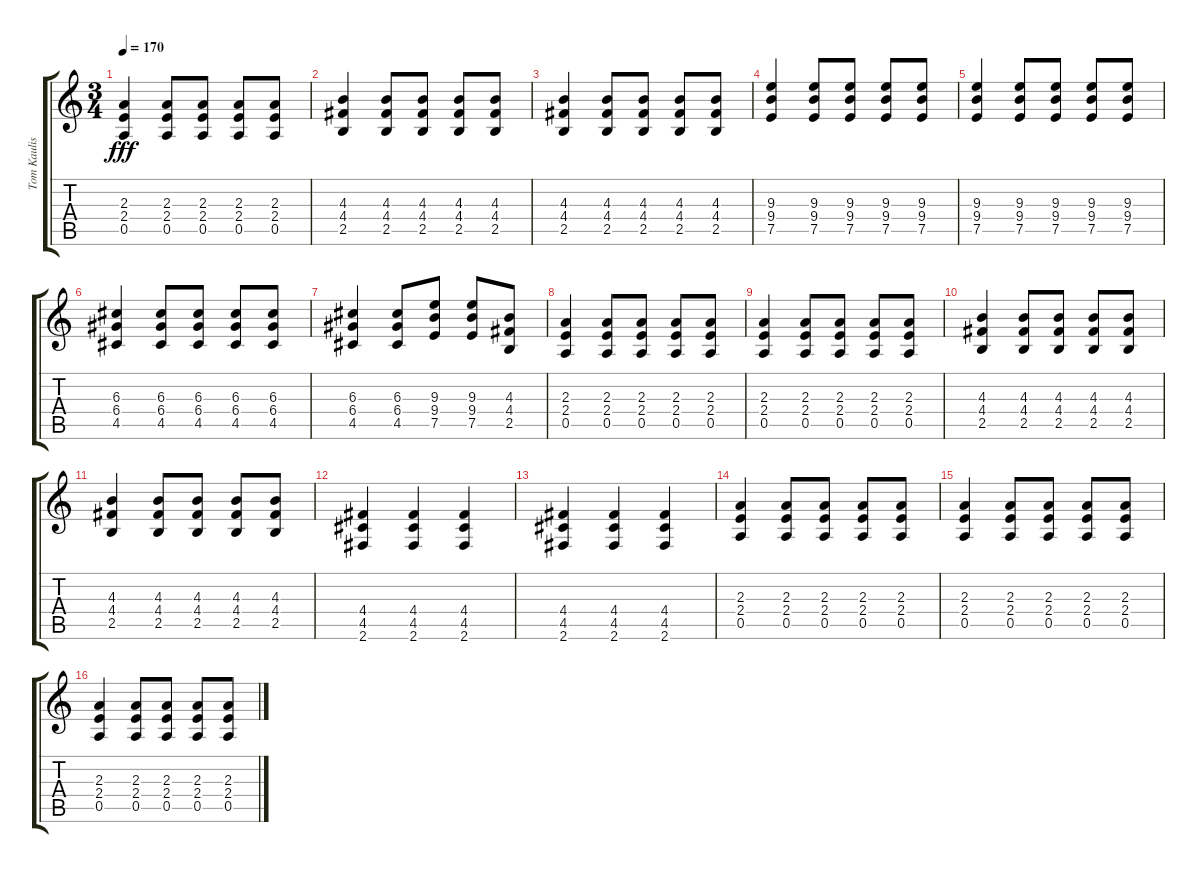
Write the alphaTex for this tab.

\track ("Tom Kaulist [ guitare ]" "Tom Kaulis") {instrument electricguitarmuted}
\staff {score tabs}
\tuning (E4 B3 G3 D3 A2 E2) {hide}
\ts (3 4)
\tempo 170
\clef g2
\ks c
(2.3 2.4 0.5).4{dy fff} (2.3 2.4 0.5).8 (2.3 2.4 0.5).8 (2.3 2.4 0.5).8 (2.3 2.4 0.5).8 |
(4.3 4.4 2.5).4 (4.3 4.4 2.5).8 (4.3 4.4 2.5).8 (4.3 4.4 2.5).8 (4.3 4.4 2.5).8 |
(4.3 4.4 2.5).4 (4.3 4.4 2.5).8 (4.3 4.4 2.5).8 (4.3 4.4 2.5).8 (4.3 4.4 2.5).8 |
(9.3 9.4 7.5).4 (9.3 9.4 7.5).8 (9.3 9.4 7.5).8 (9.3 9.4 7.5).8 (9.3 9.4 7.5).8 |
(9.3 9.4 7.5).4 (9.3 9.4 7.5).8 (9.3 9.4 7.5).8 (9.3 9.4 7.5).8 (9.3 9.4 7.5).8 |
(6.3 6.4 4.5).4 (6.3 6.4 4.5).8 (6.3 6.4 4.5).8 (6.3 6.4 4.5).8 (6.3 6.4 4.5).8 |
(6.3 6.4 4.5).4 (6.3 6.4 4.5).8 (9.3 9.4 7.5).8 (9.3 9.4 7.5).8 (4.3 4.4 2.5).8 |
(2.3 2.4 0.5).4 (2.3 2.4 0.5).8 (2.3 2.4 0.5).8 (2.3 2.4 0.5).8 (2.3 2.4 0.5).8 |
(2.3 2.4 0.5).4 (2.3 2.4 0.5).8 (2.3 2.4 0.5).8 (2.3 2.4 0.5).8 (2.3 2.4 0.5).8 |
(4.3 4.4 2.5).4 (4.3 4.4 2.5).8 (4.3 4.4 2.5).8 (4.3 4.4 2.5).8 (4.3 4.4 2.5).8 |
(4.3 4.4 2.5).4 (4.3 4.4 2.5).8 (4.3 4.4 2.5).8 (4.3 4.4 2.5).8 (4.3 4.4 2.5).8 |
(4.4 4.5 2.6).4 (4.4 4.5 2.6).4 (4.4 4.5 2.6).4 |
(4.4 4.5 2.6).4 (4.4 4.5 2.6).4 (4.4 4.5 2.6).4 |
(2.3 2.4 0.5).4 (2.3 2.4 0.5).8 (2.3 2.4 0.5).8 (2.3 2.4 0.5).8 (2.3 2.4 0.5).8 |
(2.3 2.4 0.5).4 (2.3 2.4 0.5).8 (2.3 2.4 0.5).8 (2.3 2.4 0.5).8 (2.3 2.4 0.5).8 |
(2.3 2.4 0.5).4 (2.3 2.4 0.5).8 (2.3 2.4 0.5).8 (2.3 2.4 0.5).8 (2.3 2.4 0.5).8
